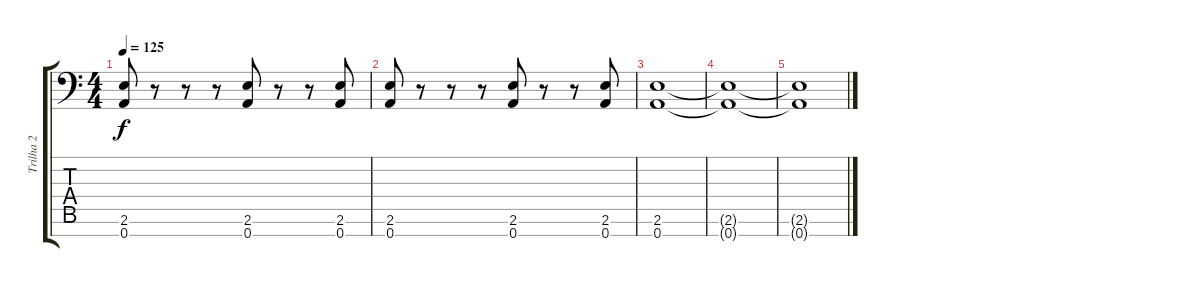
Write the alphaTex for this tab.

\track ("Trilha 2" "Trilha 2") {instrument distortionguitar}
\staff {score tabs}
\tuning (D4 A3 F3 C3 G2 D2 A1) {hide}
\ts (4 4)
\tempo 125
\clef f4
\ks c
(2.6 0.7).8{dy f} r.8 r.8 r.8 (2.6 0.7).8 r.8 r.8 (2.6 0.7).8 |
(2.6 0.7).8 r.8 r.8 r.8 (2.6 0.7).8 r.8 r.8 (2.6 0.7).8 |
(2.6 0.7).1{volume 0} |
(2.6{t} 0.7{t}).1 |
(2.6{t} 0.7{t}).1
